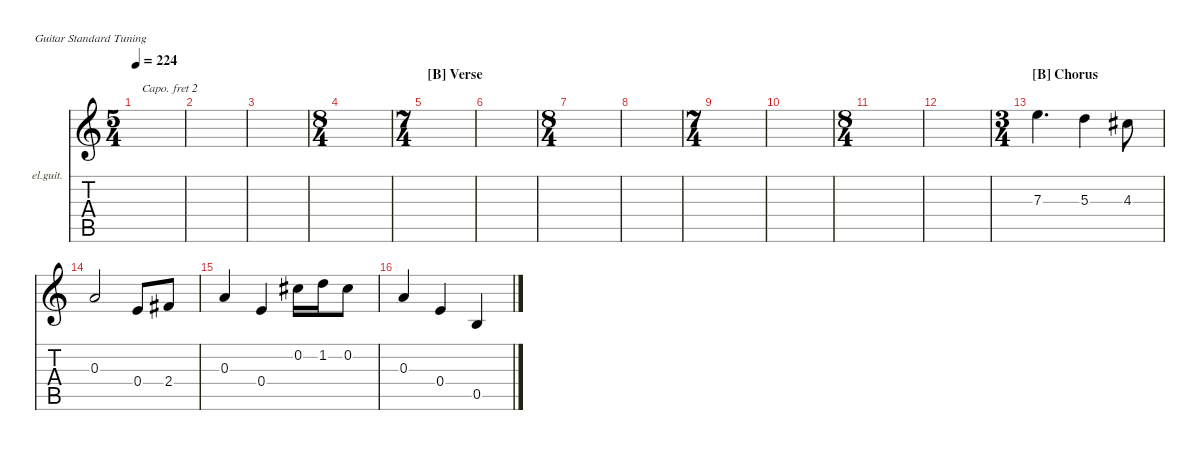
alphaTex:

\hideDynamics
\bracketExtendMode nobrackets
\firstSystemTrackNameOrientation horizontal
\otherSystemsTrackNameOrientation horizontal
\track ("Cho lead" "el.guit.") {instrument electricguitarclean}
\staff {score tabs}
\capo 2
\tuning (E4 B3 G3 D3 A2 E2)
\ts (5 4)
\tempo 224
\clef g2
\ks aminor
|
|
|
\ts (8 4)
|
\ts (7 4)
\section ("B" "Verse")
|
|
\ts (8 4)
|
|
\ts (7 4)
|
|
\ts (8 4)
|
|
\ts (3 4)
\section ("B" "Chorus")
7.3.4{d beam Down} 5.3.4{beam Down} 4.3{acc #}.8{beam Down} |
0.3.2{beam Up} 0.4.8{beam Up} 2.4{acc #}.8{beam Up} |
0.3.4{beam Up} 0.4.4{beam Up} 0.2{acc #}.16{beam Down} 1.2.16{beam Down} 0.2{acc #}.8{beam Down} |
0.3.4{beam Up} 0.4.4{beam Up} 0.5.4{beam Up}
